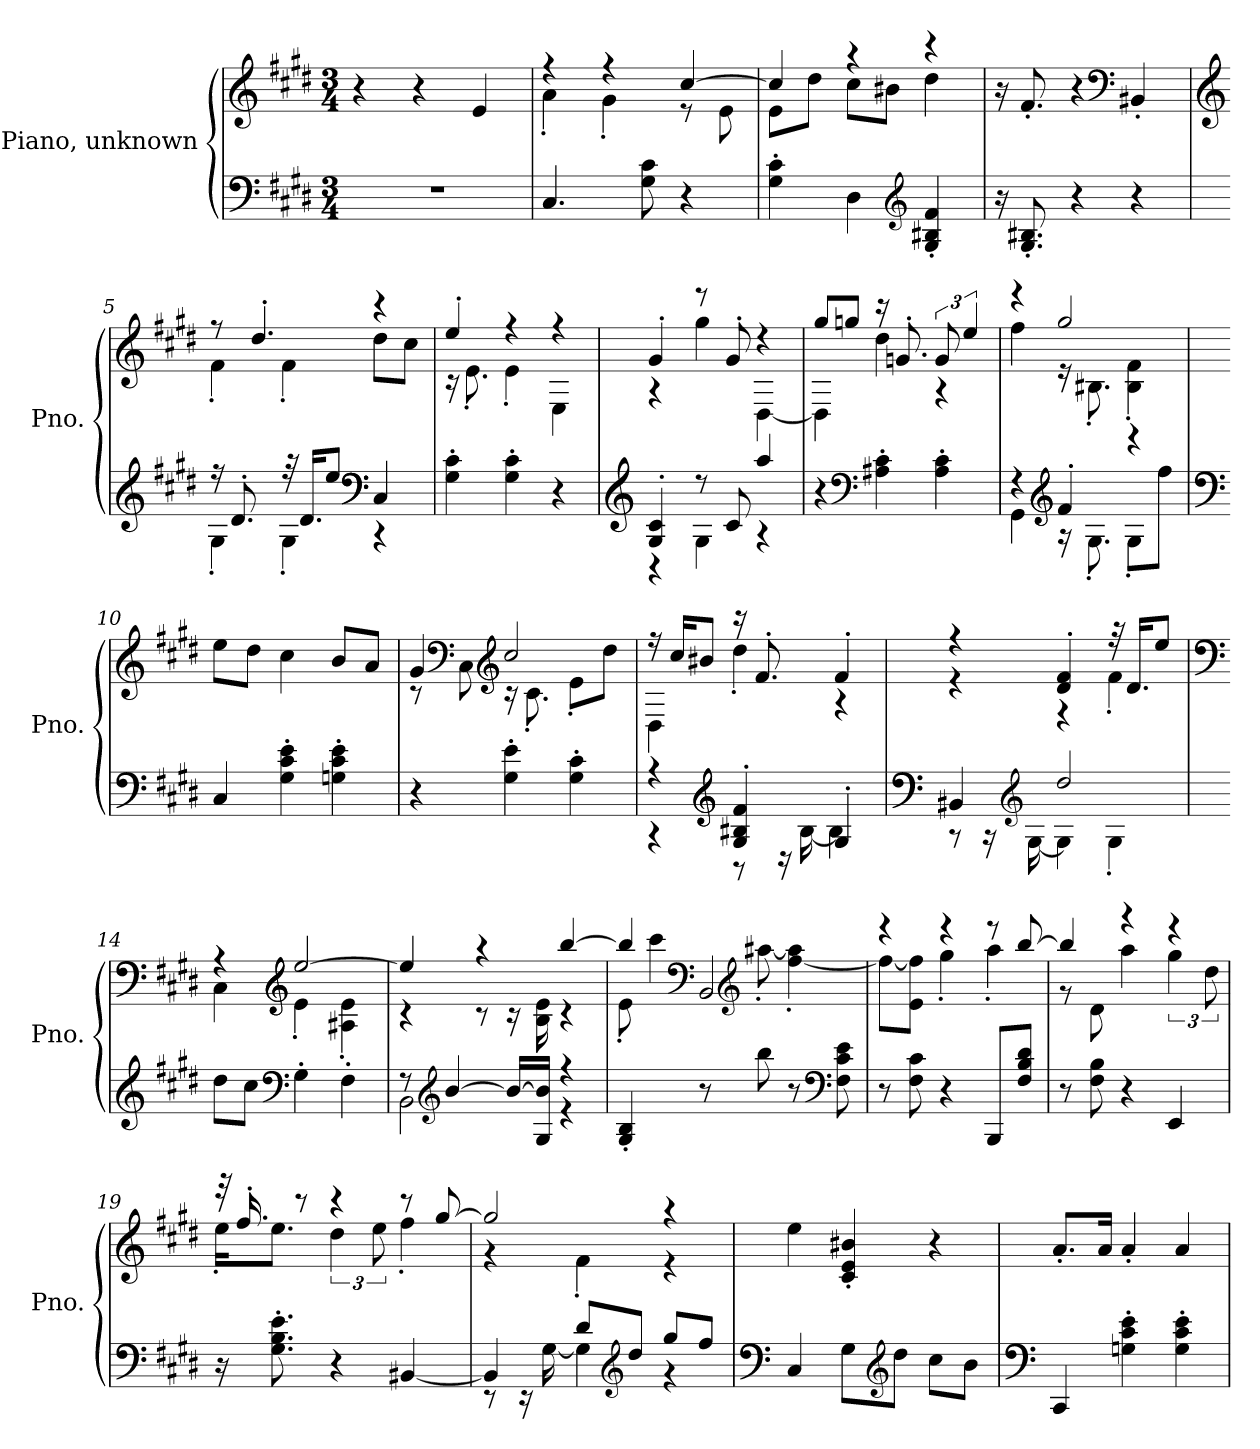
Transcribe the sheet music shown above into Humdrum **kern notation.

**kern	**kern
*part1	*part1
*staff2	*staff1
*I"Piano, unknown	*
*I'Pno.	*
*clefF4	*clefG2
*k[f#c#g#d#]	*k[f#c#g#d#]
*M3/4	*M3/4
*MM123	*MM123
=1	=1
2.r	4r
.	4r
.	4e/
=2	=2
*	*^
4.C#/	4r	4a'\
.	4r	4g#'\
8G#\ 8c#\	.	.
4r	[4cc#/	8r
.	.	8e\
=3	=3	=3
4G#\' 4c#\'	4cc#/]	8e\L
.	.	8dd#\J
4D#\	4r	8cc#\L
.	.	8b#X\J
*clefG2	*	*
4G#/' 4B#X/' 4f#/'	4r	4dd#\
*	*v	*v
=4	=4
16r	16r
8.G#/' 8.B#X/'	8.f#'/
4r	4r
*	*clefF4
4r	4BB#X'/
=5	=5
*	*clefG2
*^	*^
16r	4G#'\	8r	4f#'\
8.d#'/	.	.	.
.	.	4.dd#'/	.
32r	4G#'\	.	4f#'\
16.d#/KL	.	.	.
8ee/J	.	.	.
*clefF4	*	*	*
4C#/	4r	4r	8dd#\L
.	.	.	8cc#\J
*v	*v	*	*
!!LO:LB:g=z	!!
=6	=6	=6
4G#\' 4c#\'	4ee'/	16r
.	.	8.e'\
4G#\' 4c#\'	4r	4e'\
4r	4r	4E\
=7	=7	=7
*clefG2	*	*
*^	*	*
4G#/' 4c#/'	4r	4g#'/	4r
8r	4G#\	8r	4gg#\
8c#/	.	8g#'/	.
4aa/	4r	4r	[4D#\
*v	*v	*	*
=8	=8	=8
4r	8gg#/L	4D#\]
.	8ggn/J	.
*clefF4	*	*
4A#X\' 4c#\'	16r	4dd#\
.	8.gn'/	.
4A#\' 4c#\'	12g/	4r
.	6ee/	.
=9	=9	=9
*^	*	*
4r	4GG#\	4r	4ff#\
*clefG2	*	*	*
4f#'/	16r	2gg#/	16r
.	8.G#'\	.	8.B#X'\
4r	8G#'\L	.	4B#\' 4f#\'
.	8ff#\J	.	.
*v	*v	*	*
*	*v	*v
=10	=10
*clefF4	*
4C#/	8ee\L
.	8dd#\J
4G#\' 4c#\' 4e\'	4cc#\
4Gn\' 4c#\' 4e\'	8b/L
.	8a/J
!!LO:LB:g=z
=11	=11
*	*^
4r	4g#/	8r
*	*clefF4	*
.	.	8C#\
*	*clefG2	*
4G#\' 4e\'	2cc#/	16r
.	.	8.c#'\
4G#\' 4c#\'	.	8e'\L
.	.	8dd#\J
=12	=12	=12
*^	*	*
4r	4r	16r	4D#\
.	.	16cc#/KL	.
.	.	8b#X/J	.
*clefG2	*	*	*
4G#/' 4B#X/' 4f#/'	8r	16r	4dd#'\
.	.	8.f#'/	.
.	16r	.	.
.	[16B#\	.	.
4G#'/	4B#\]	4f#'/	4r
=13	=13	=13	=13
*clefF4	*	*	*
4BB#X/	8r	4r	4r
.	16r	.	.
*clefG2	*	*	*
.	[16G#\	.	.
2dd#/	4G#\]	4d#/' 4f#/'	4r
.	4G#'\	32r	4f#'\
.	.	16.d#/KL	.
.	.	8ee/J	.
*v	*v	*	*
!!LO:LB:g=z	!!
=14	=14	=14
*	*clefF4	*
8dd#\L	4r	4C#\
8cc#\J	.	.
*clefF4	*clefG2	*
4G#'\	[2ee/	4e'\
4F#'\	.	4A#X\' 4e\'
=15	=15	=15
*^	*	*
8r	2BB\	4ee/]	4r
*clefG2	*	*	*
[4b/	.	.	.
.	.	4r	8r
16b/LL_	.	.	16r
16G#/ 16b/]JJ	.	.	16B\ 16e\
4r	4r	[4bb/	4r
*v	*v	*	*
=16	=16	=16
4G#/' 4B/'	4bb/]	8e'\
.	.	4ccc#\
*	*clefF4	*
8r	2BB/	.
*	*clefG2	*
8bb\	.	[8aa#X'\
8r	.	[4ff#\' 4aa#\]'
*clefF4	*	*
8F#\ 8c#\ 8e\	.	.
=17	=17	=17
8r	4r	8ff#\L_
8F#\ 8c#\	.	8e\ 8ff#\]J
4r	4r	4gg#'\
8BBB/L	8r	4aa'\
8F#/ 8B/ 8d#/J	[8bb/	.
=18	=18	=18
8r	4bb/]	8r
8F#\ 8B\	.	8d#\
4r	4r	4aa\
4EE/	4r	6gg#\
.	.	12dd#\
!!LO:LB:g=z	!!
=19	=19	=19
16r	32r	16ee'\KL
.	16.ff#'/	.
8.G#\' 8.B\' 8.e\'	.	8.ee\J
.	8r	.
4r	4r	6dd#\
.	.	12ee\
[4BB#X/	8r	4ff#'\
.	[8gg#/	.
=20	=20	=20
*^	*	*
4BB#/]	8r	2gg#/]	4r
.	16r	.	.
.	[16G#\	.	.
8d#/L	4G#\]	.	4f#'\
*clefG2	*	*	*
8dd#/J	.	.	.
8gg#/L	4r	4r	4r
8ff#/J	.	.	.
*v	*v	*	*
*	*v	*v
=21	=21
*clefF4	*
4C#/	4ee\
8G#\L	4c#/' 4e/' 4b#X/'
*clefG2	*
8dd#\J	.
8cc#\L	4r
8b\J	.
=22	=22
*clefF4	*
4CC#/	8.a'/L
.	16a/Jk
4Gn\' 4c#\' 4e\'	4a'/
4G\' 4c#\' 4e\'	4a/
=	=
*-	*-
